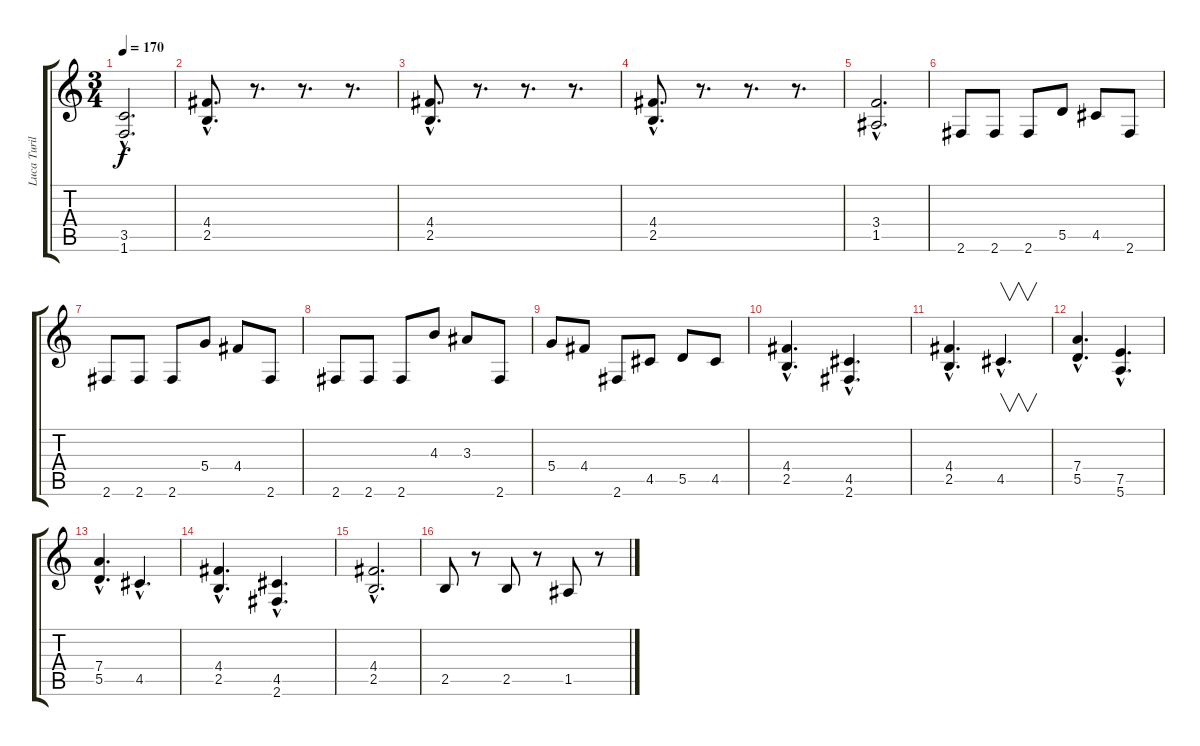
\track ("Luca Turilli - Lead Guitar" "Luca Turil") {instrument distortionguitar}
\staff {score tabs}
\tuning (E4 B3 G3 D3 A2 E2) {hide}
\ts (3 4)
\tempo 170
\clef g2
\ks c
(3.5{hac} 1.6{hac}).2{d dy f} |
(4.4{hac} 2.5{hac}).8{d} r.8{d} r.8{d} r.8{d} |
(4.4{hac} 2.5{hac}).8{d} r.8{d} r.8{d} r.8{d} |
(4.4{hac} 2.5{hac}).8{d} r.8{d} r.8{d} r.8{d} |
(3.4{hac} 1.5{hac}).2{d} |
2.6.8 2.6.8 2.6.8 5.5.8 4.5.8 2.6.8 |
2.6.8 2.6.8 2.6.8 5.4.8 4.4.8 2.6.8 |
2.6.8 2.6.8 2.6.8 4.3.8 3.3.8 2.6.8 |
5.4.8 4.4.8 2.6.8 4.5.8 5.5.8 4.5.8 |
(4.4{hac} 2.5{hac}).4{d} (4.5{hac} 2.6{hac}).4{d} |
(4.4{hac} 2.5{hac}).4{d} 4.5{hac}.4{v d} |
(7.4{hac} 5.5{hac}).4{d} (7.5{hac} 5.6{hac}).4{d} |
(7.4{hac} 5.5{hac}).4{d} 4.5{hac}.4{d} |
(4.4{hac} 2.5{hac}).4{d} (4.5{hac} 2.6{hac}).4{d} |
(4.4{hac} 2.5{hac}).2{d} |
2.5.8 r.8 2.5.8 r.8 1.5.8 r.8
